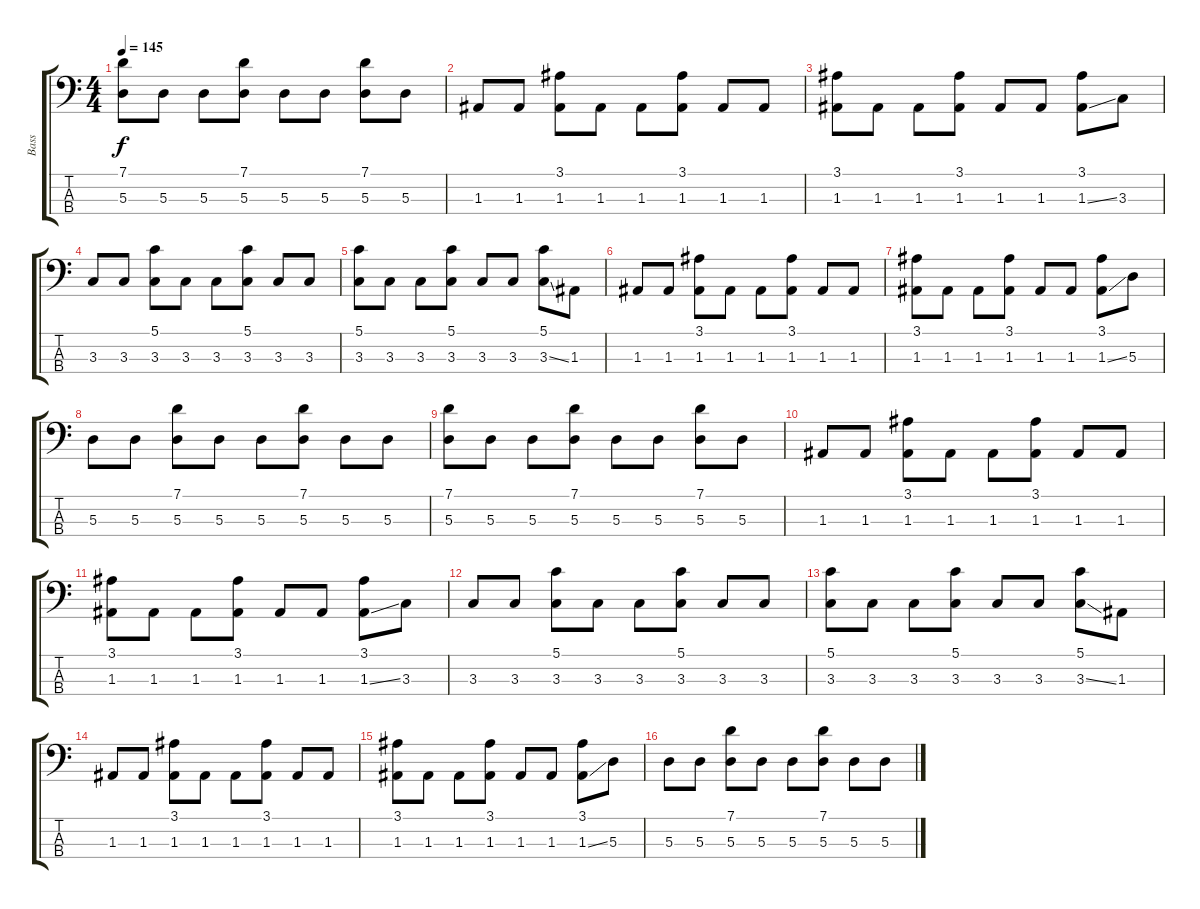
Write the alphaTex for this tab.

\track ("Bass" "Bass") {instrument electricbasspick}
\staff {score tabs}
\tuning (G2 D2 A1 E1) {hide}
\ts (4 4)
\tempo 145
\clef f4
\ks c
(7.1 5.3).8{dy f} 5.3.8 5.3.8 (7.1 5.3).8 5.3.8 5.3.8 (7.1 5.3).8 5.3.8 |
1.3.8 1.3.8 (3.1 1.3).8 1.3.8 1.3.8 (3.1 1.3).8 1.3.8 1.3.8 |
(3.1 1.3).8 1.3.8 1.3.8 (3.1 1.3).8 1.3.8 1.3.8 (3.1 1.3{ss}).8 3.3.8 |
3.3.8 3.3.8 (5.1 3.3).8 3.3.8 3.3.8 (5.1 3.3).8 3.3.8 3.3.8 |
(5.1 3.3).8 3.3.8 3.3.8 (5.1 3.3).8 3.3.8 3.3.8 (5.1 3.3{ss}).8 1.3.8 |
1.3.8 1.3.8 (3.1 1.3).8 1.3.8 1.3.8 (3.1 1.3).8 1.3.8 1.3.8 |
(3.1 1.3).8 1.3.8 1.3.8 (3.1 1.3).8 1.3.8 1.3.8 (3.1 1.3{ss}).8 5.3.8 |
5.3.8 5.3.8 (7.1 5.3).8 5.3.8 5.3.8 (7.1 5.3).8 5.3.8 5.3.8 |
(7.1 5.3).8 5.3.8 5.3.8 (7.1 5.3).8 5.3.8 5.3.8 (7.1 5.3).8 5.3.8 |
1.3.8 1.3.8 (3.1 1.3).8 1.3.8 1.3.8 (3.1 1.3).8 1.3.8 1.3.8 |
(3.1 1.3).8 1.3.8 1.3.8 (3.1 1.3).8 1.3.8 1.3.8 (3.1 1.3{ss}).8 3.3.8 |
3.3.8 3.3.8 (5.1 3.3).8 3.3.8 3.3.8 (5.1 3.3).8 3.3.8 3.3.8 |
(5.1 3.3).8 3.3.8 3.3.8 (5.1 3.3).8 3.3.8 3.3.8 (5.1 3.3{ss}).8 1.3.8 |
1.3.8 1.3.8 (3.1 1.3).8 1.3.8 1.3.8 (3.1 1.3).8 1.3.8 1.3.8 |
(3.1 1.3).8 1.3.8 1.3.8 (3.1 1.3).8 1.3.8 1.3.8 (3.1 1.3{ss}).8 5.3.8 |
5.3.8 5.3.8 (7.1 5.3).8 5.3.8 5.3.8 (7.1 5.3).8 5.3.8 5.3.8
